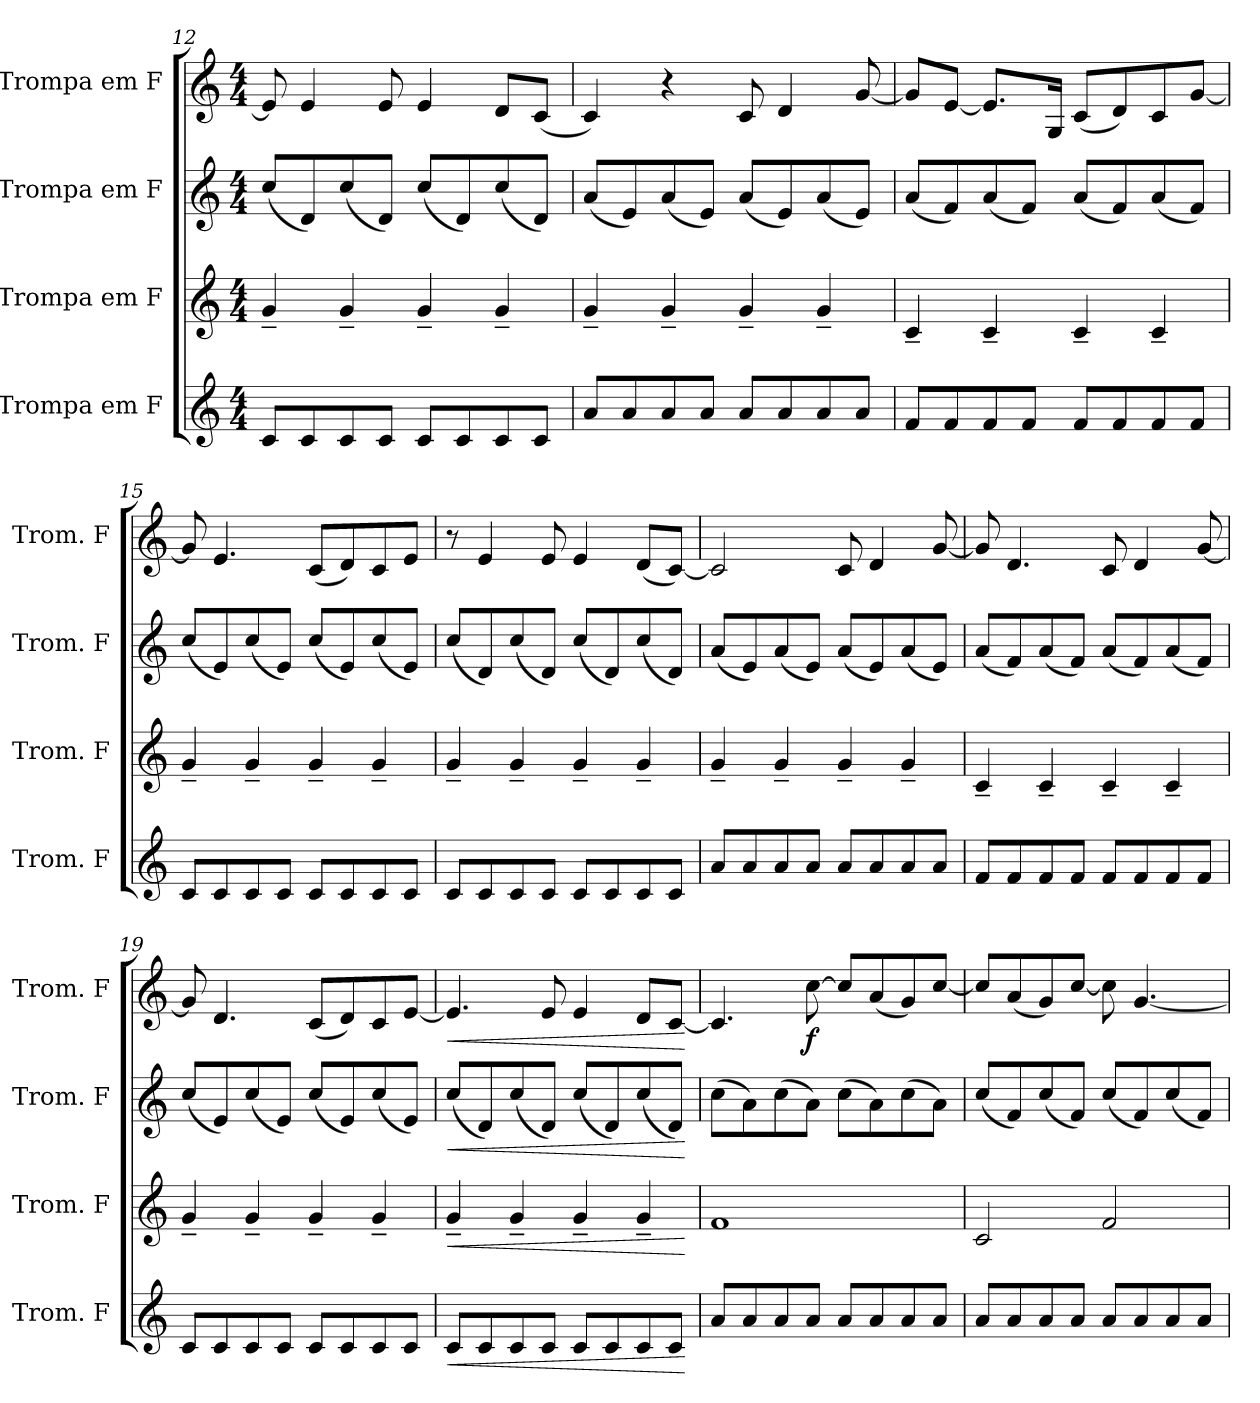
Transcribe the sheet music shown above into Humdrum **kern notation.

**kern	**dynam	**kern	**dynam	**kern	**dynam	**kern	**dynam
*part4	*part4	*part3	*part3	*part2	*part2	*part1	*part1
*staff4	*staff4	*staff3	*staff3	*staff2	*staff2	*staff1	*staff1
*I"Trompa em F	*	*I"Trompa em F	*	*I"Trompa em F	*	*I"Trompa em F	*
*I'Trom. F	*	*I'Trom. F	*	*I'Trom. F	*	*I'Trom. F	*
!!LO:PB:g=z
*clefG2	*	*clefG2	*	*clefG2	*	*clefG2	*
*ITrd4c7	*	*ITrd4c7	*	*ITrd4c7	*	*ITrd4c7	*
*k[b-]	*	*k[b-]	*	*k[b-]	*	*k[b-]	*
*M4/4	*	*M4/4	*	*M4/4	*	*M4/4	*
=12	=12	=12	=12	=12	=12	=12	=12
8F/L	.	4c~/	.	(8f/L	.	8A/]	.
8F/	.	.	.	8G/)	.	4A/	.
8F/	.	4c~/	.	(8f/	.	.	.
8F/J	.	.	.	8G/J)	.	8A/	.
8F/L	.	4c~/	.	(8f/L	.	4A/	.
8F/	.	.	.	8G/)	.	.	.
8F/	.	4c~/	.	(8f/	.	8G/L	.
8F/J	.	.	.	8G/J)	.	(8F/J	.
=13	=13	=13	=13	=13	=13	=13	=13
8d/L	.	4c~/	.	(8d/L	.	4F/)	.
8d/	.	.	.	8A/)	.	.	.
8d/	.	4c~/	.	(8d/	.	4r	.
8d/J	.	.	.	8A/J)	.	.	.
8d/L	.	4c~/	.	(8d/L	.	8F/	.
8d/	.	.	.	8A/)	.	4G/	.
8d/	.	4c~/	.	(8d/	.	.	.
8d/J	.	.	.	8A/J)	.	[8c/	.
=14	=14	=14	=14	=14	=14	=14	=14
8B-/L	.	4F~/	.	(8d/L	.	8c/L]	.
8B-/	.	.	.	8B-/)	.	[8A/J	.
8B-/	.	4F~/	.	(8d/	.	8.A/L]	.
8B-/J	.	.	.	8B-/J)	.	.	.
.	.	.	.	.	.	16C/Jk	.
8B-/L	.	4F~/	.	(8d/L	.	(8F/L	.
8B-/	.	.	.	8B-/)	.	8G/)	.
8B-/	.	4F~/	.	(8d/	.	8F/	.
8B-/J	.	.	.	8B-/J)	.	[8c/J	.
=15	=15	=15	=15	=15	=15	=15	=15
8F/L	.	4c~/	.	(8f/L	.	8c/]	.
8F/	.	.	.	8A/)	.	4.A/	.
8F/	.	4c~/	.	(8f/	.	.	.
8F/J	.	.	.	8A/J)	.	.	.
8F/L	.	4c~/	.	(8f/L	.	(8F/L	.
8F/	.	.	.	8A/)	.	8G/)	.
8F/	.	4c~/	.	(8f/	.	8F/	.
8F/J	.	.	.	8A/J)	.	8A/J	.
!!LO:LB:g=z
=16	=16	=16	=16	=16	=16	=16	=16
8F/L	.	4c~/	.	(8f/L	.	8r	.
8F/	.	.	.	8G/)	.	4A/	.
8F/	.	4c~/	.	(8f/	.	.	.
8F/J	.	.	.	8G/J)	.	8A/	.
8F/L	.	4c~/	.	(8f/L	.	4A/	.
8F/	.	.	.	8G/)	.	.	.
8F/	.	4c~/	.	(8f/	.	(8G/L	.
8F/J	.	.	.	8G/J)	.	[8F/J)	.
=17	=17	=17	=17	=17	=17	=17	=17
8d/L	.	4c~/	.	(8d/L	.	2F/]	.
8d/	.	.	.	8A/)	.	.	.
8d/	.	4c~/	.	(8d/	.	.	.
8d/J	.	.	.	8A/J)	.	.	.
8d/L	.	4c~/	.	(8d/L	.	8F/	.
8d/	.	.	.	8A/)	.	4G/	.
8d/	.	4c~/	.	(8d/	.	.	.
8d/J	.	.	.	8A/J)	.	[8c/	.
=18	=18	=18	=18	=18	=18	=18	=18
8B-/L	.	4F~/	.	(8d/L	.	8c/]	.
8B-/	.	.	.	8B-/)	.	4.G/	.
8B-/	.	4F~/	.	(8d/	.	.	.
8B-/J	.	.	.	8B-/J)	.	.	.
8B-/L	.	4F~/	.	(8d/L	.	8F/	.
8B-/	.	.	.	8B-/)	.	4G/	.
8B-/	.	4F~/	.	(8d/	.	.	.
8B-/J	.	.	.	8B-/J)	.	[8c/	.
=19	=19	=19	=19	=19	=19	=19	=19
8F/L	.	4c~/	.	(8f/L	.	8c/]	.
8F/	.	.	.	8A/)	.	4.G/	.
8F/	.	4c~/	.	(8f/	.	.	.
8F/J	.	.	.	8A/J)	.	.	.
8F/L	.	4c~/	.	(8f/L	.	(8F/L	.
8F/	.	.	.	8A/)	.	8G/)	.
8F/	.	4c~/	.	(8f/	.	8F/	.
8F/J	.	.	.	8A/J)	.	[8A/J	.
!!LO:LB:g=z
=20	=20	=20	=20	=20	=20	=20	=20
!	!LO:HP:b	!	!LO:HP:b	!	!LO:HP:b	!	!LO:HP:b
8F/L	<	4c~/	<	(8f/L	<	4.A/]	<
8F/	.	.	.	8G/)	.	.	.
8F/	.	4c~/	.	(8f/	.	.	.
8F/J	.	.	.	8G/J)	.	8A/	.
8F/L	.	4c~/	.	(8f/L	.	4A/	.
8F/	.	.	.	8G/)	.	.	.
8F/	.	4c~/	.	(8f/	.	8G/L	.
8F/J	.	.	.	8G/J)	.	[8F/J	.
.	[	.	[	.	[	.	[
=21	=21	=21	=21	=21	=21	=21	=21
8d/L	.	1B-	.	(8f\L	.	4.F/]	.
8d/	.	.	.	8d\)	.	.	.
8d/	.	.	.	(8f\	.	.	.
!	!	!	!	!	!	!	!LO:DY:b
8d/J	.	.	.	8d\J)	.	[8f\	f
8d/L	.	.	.	(8f\L	.	8f/L]	.
8d/	.	.	.	8d\)	.	(8d/	.
8d/	.	.	.	(8f\	.	8c/)	.
8d/J	.	.	.	8d\J)	.	[8f/J	.
=22	=22	=22	=22	=22	=22	=22	=22
8d/L	.	2F/	.	(8f/L	.	8f/L]	.
8d/	.	.	.	8B-/)	.	(8d/	.
8d/	.	.	.	(8f/	.	8c/)	.
8d/J	.	.	.	8B-/J)	.	[8f/J	.
8d/L	.	2B-/	.	(8f/L	.	8f\]	.
8d/	.	.	.	8B-/)	.	[4.c/	.
8d/	.	.	.	(8f/	.	.	.
8d/J	.	.	.	8B-/J)	.	.	.
=	=	=	=	=	=	=	=
*-	*-	*-	*-	*-	*-	*-	*-
